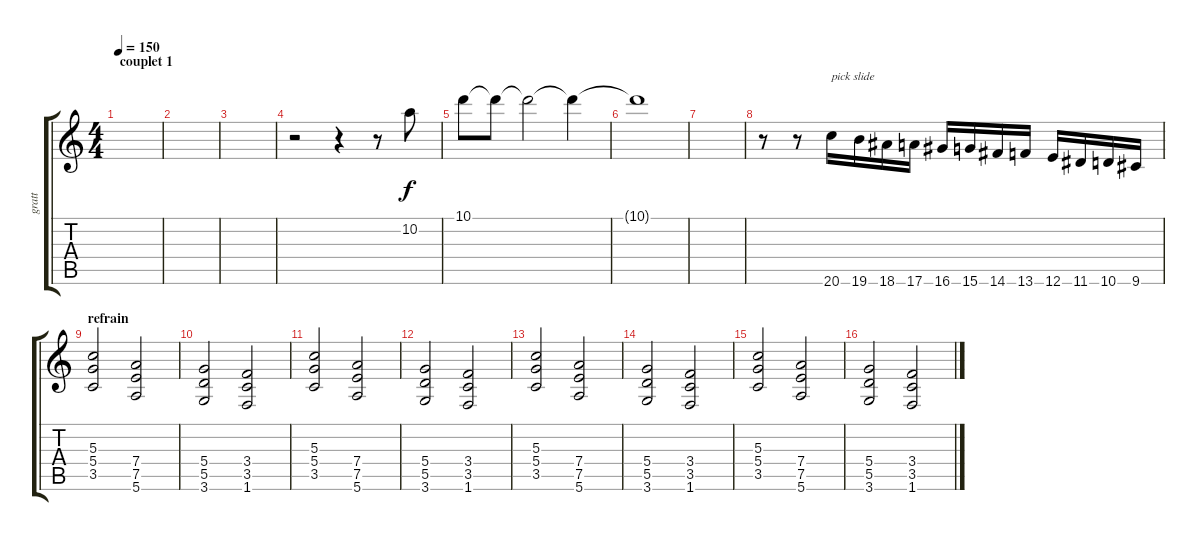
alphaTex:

\track ("gratt" "gratt") {instrument distortionguitar}
\staff {score tabs}
\tuning (E4 B3 G3 D3 A2 E2) {hide}
\ts (4 4)
\section ("" "couplet 1")
\tempo 150
\clef g2
\ks c
|
|
|
r.2 r.4 r.8 10.2.8 |
10.1.8 10.1{t}.8 10.1{t}.2 10.1{t}.4 |
10.1{t}.1 |
|
r.8 r.8 20.6.16{txt "pick slide"} 19.6.16 18.6.16 17.6.16 16.6.16 15.6.16 14.6.16 13.6.16 12.6.16 11.6.16 10.6.16 9.6.16 |
\section ("" "refrain")
(5.3 5.4 3.5).2 (7.4 7.5 5.6).2 |
(5.4 5.5 3.6).2 (3.4 3.5 1.6).2 |
(5.3 5.4 3.5).2 (7.4 7.5 5.6).2 |
(5.4 5.5 3.6).2 (3.4 3.5 1.6).2 |
(5.3 5.4 3.5).2 (7.4 7.5 5.6).2 |
(5.4 5.5 3.6).2 (3.4 3.5 1.6).2 |
(5.3 5.4 3.5).2 (7.4 7.5 5.6).2 |
(5.4 5.5 3.6).2 (3.4 3.5 1.6).2
